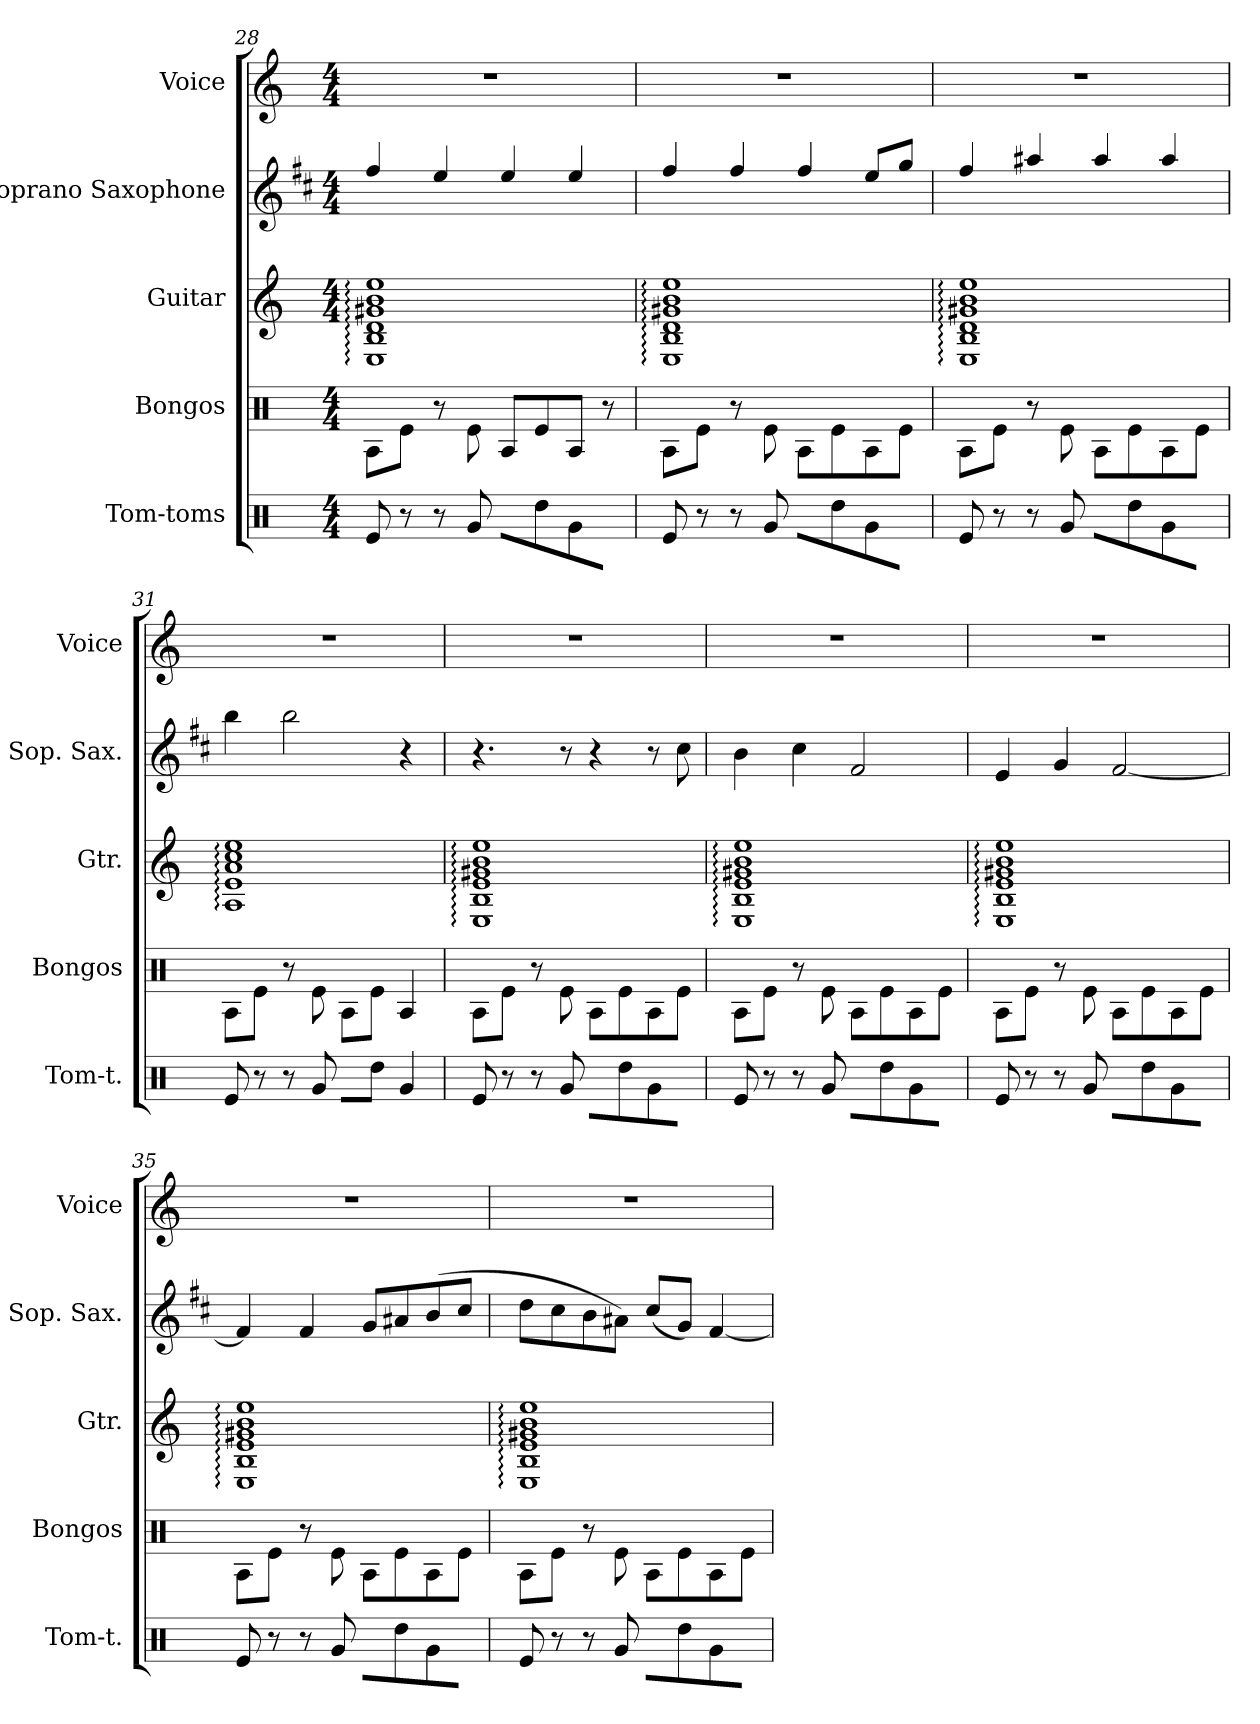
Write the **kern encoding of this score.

**kern	**kern	**kern	**kern	**kern
*part5	*part4	*part3	*part2	*part1
*staff5	*staff4	*staff3	*staff2	*staff1
*I"Tom-toms	*I"Bongos	*I"Guitar	*I"Soprano Saxophone	*I"Voice
*I'Tom-t.	*I'Bongos	*I'Gtr.	*I'Sop. Sax.	*I'Voice
*clefX	*clefX	*clefG2	*clefG2	*clefG2
*	*	*ITrd7c12	*ITrd1c2	*
*k[]	*k[]	*k[]	*k[]	*k[]
*C:	*C:	*C:	*C:	*C:
*M4/4	*M4/4	*M4/4	*M4/4	*M4/4
=28	=28	=28	=28	=28
8Rei/	8RAi\L	1EEi: 1BBi: 1Di: 1G#Xi: 1Bi: 1ei:	4eei/	1r
8r	8Rei\J	.	.	.
8r	8r	.	4ddi/	.
8Rgi/	8Rei\	.	.	.
8Ri\L	8RAi/L	.	4ddi/	.
8Rddi\	8Rei/	.	.	.
8Rgi\	8RAi/J	.	4ddi/	.
8Ri\J	8r	.	.	.
=29	=29	=29	=29	=29
8Rei/	8RAi\L	1EEi: 1BBi: 1Di: 1G#Xi: 1Bi: 1ei:	4eei/	1r
8r	8Rei\J	.	.	.
8r	8r	.	4eei/	.
8Rgi/	8Rei\	.	.	.
8Ri\L	8RAi\L	.	4eei/	.
8Rddi\	8Rei\	.	.	.
8Rgi\	8RAi\	.	8ddi/L	.
8Ri\J	8Rei\J	.	8ffi/J	.
!!LO:PB:g=z
=30	=30	=30	=30	=30
8Rei/	8RAi\L	1EEi: 1BBi: 1Di: 1G#Xi: 1Bi: 1ei:	4eei/	1r
8r	8Rei\J	.	.	.
8r	8r	.	4gg#Xi/	.
8Rgi/	8Rei\	.	.	.
8Ri\L	8RAi\L	.	4gg#i/	.
8Rddi\	8Rei\	.	.	.
8Rgi\	8RAi\	.	4gg#i/	.
8Ri\J	8Rei\J	.	.	.
=31	=31	=31	=31	=31
8Rei/	8RAi\L	1AAi: 1Ei: 1Ai: 1ci: 1ei:	4aai\	1r
8r	8Rei\J	.	.	.
8r	8r	.	2aai\	.
8Rgi/	8Rei\	.	.	.
8Ri\L	8RAi\L	.	.	.
8Rddi\J	8Rei\J	.	.	.
4Rgi/	4RAi/	.	4r	.
=32	=32	=32	=32	=32
8Rei/	8RAi\L	1EEi: 1BBi: 1Ei: 1G#Xi: 1Bi: 1ei:	4.r	1r
8r	8Rei\J	.	.	.
8r	8r	.	.	.
8Rgi/	8Rei\	.	8r	.
8Ri\L	8RAi\L	.	4r	.
8Rddi\	8Rei\	.	.	.
8Rgi\	8RAi\	.	8r	.
8Ri\J	8Rei\J	.	8bi\	.
=33	=33	=33	=33	=33
8Rei/	8RAi\L	1EEi: 1BBi: 1Ei: 1G#Xi: 1Bi: 1ei:	4ai\	1r
8r	8Rei\J	.	.	.
8r	8r	.	4bi\	.
8Rgi/	8Rei\	.	.	.
8Ri\L	8RAi\L	.	2ei/	.
8Rddi\	8Rei\	.	.	.
8Rgi\	8RAi\	.	.	.
8Ri\J	8Rei\J	.	.	.
=34	=34	=34	=34	=34
8Rei/	8RAi\L	1EEi: 1BBi: 1Ei: 1G#Xi: 1Bi: 1ei:	4di/	1r
8r	8Rei\J	.	.	.
8r	8r	.	4fi/	.
8Rgi/	8Rei\	.	.	.
8Ri\L	8RAi\L	.	[2ei/	.
8Rddi\	8Rei\	.	.	.
8Rgi\	8RAi\	.	.	.
8Ri\J	8Rei\J	.	.	.
!!LO:LB:g=z
=35	=35	=35	=35	=35
8Rei/	8RAi\L	1EEi: 1BBi: 1Ei: 1G#Xi: 1Bi: 1ei:	4ei/]	1r
8r	8Rei\J	.	.	.
8r	8r	.	4ei/	.
8Rgi/	8Rei\	.	.	.
8Ri\L	8RAi\L	.	8fi/L	.
8Rddi\	8Rei\	.	8g#Xi/	.
8Rgi\	8RAi\	.	(8ai/	.
8Ri\J	8Rei\J	.	8bi/J	.
=36	=36	=36	=36	=36
8Rei/	8RAi\L	1EEi: 1BBi: 1Ei: 1G#Xi: 1Bi: 1ei:	8cci\L	1r
8r	8Rei\J	.	8bi\	.
8r	8r	.	8ai\	.
8Rgi/	8Rei\	.	8g#Xi\J)	.
8Ri\L	8RAi\L	.	(8bi/L	.
8Rddi\	8Rei\	.	8fi/J)	.
8Rgi\	8RAi\	.	[4ei/	.
8Ri\J	8Rei\J	.	.	.
=	=	=	=	=
*-	*-	*-	*-	*-
